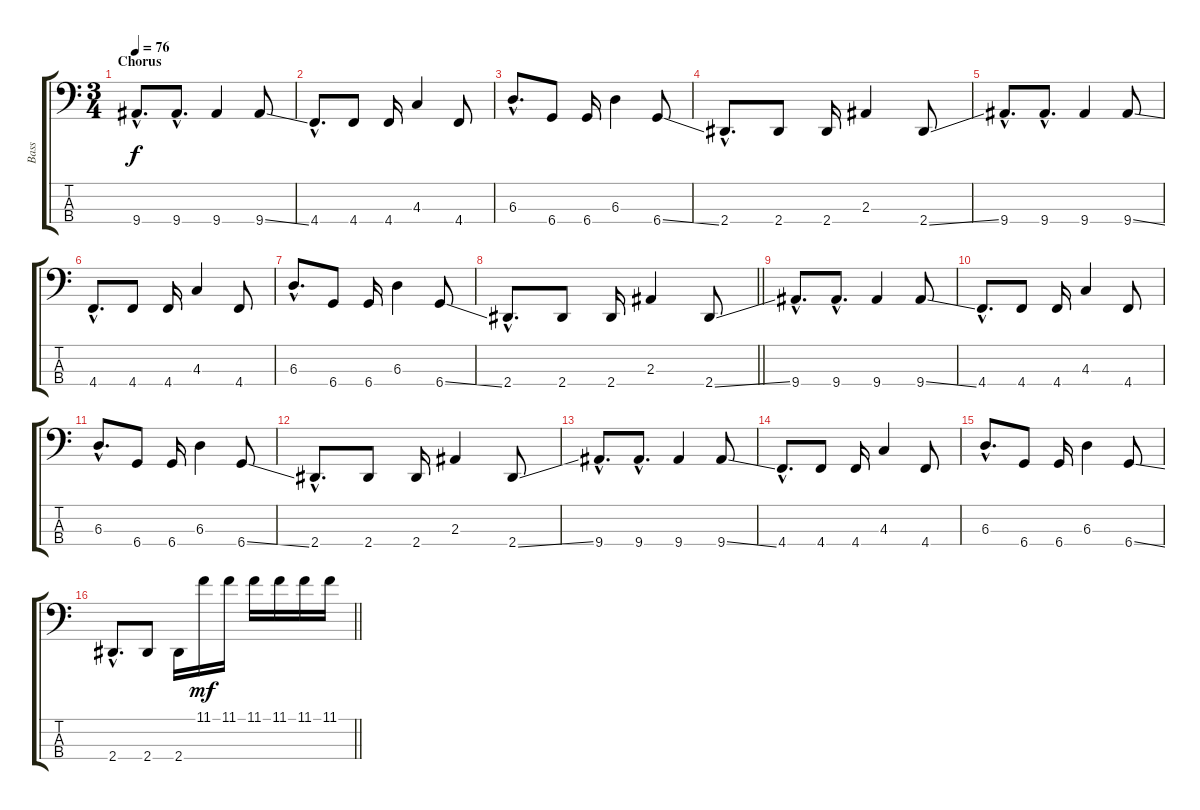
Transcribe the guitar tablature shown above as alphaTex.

\track ("Bass" "Bass") {instrument electricbassfinger}
\staff {score tabs}
\tuning (Gb2 Db2 Ab1 Db1) {hide}
\ts (3 4)
\section ("" "Chorus")
\tempo 76
\clef f4
\ks c
9.4{hac}.8{d dy f} 9.4{hac}.8{d} 9.4.4 9.4{ss}.8 |
4.4{hac}.8{d} 4.4.8 4.4.16 4.3.4 4.4.8 |
6.3{hac}.8{d} 6.4.8 6.4.16 6.3.4 6.4{ss}.8 |
2.4{hac}.8{d} 2.4.8 2.4.16 2.3.4 2.4{ss}.8 |
9.4{hac}.8{d} 9.4{hac}.8{d} 9.4.4 9.4{ss}.8 |
4.4{hac}.8{d} 4.4.8 4.4.16 4.3.4 4.4.8 |
6.3{hac}.8{d} 6.4.8 6.4.16 6.3.4 6.4{ss}.8 |
\barLineRight lightlight
2.4{hac}.8{d} 2.4.8 2.4.16 2.3.4 2.4{ss}.8 |
\section ("" "")
9.4{hac}.8{d} 9.4{hac}.8{d} 9.4.4 9.4{ss}.8 |
4.4{hac}.8{d} 4.4.8 4.4.16 4.3.4 4.4.8 |
6.3{hac}.8{d} 6.4.8 6.4.16 6.3.4 6.4{ss}.8 |
2.4{hac}.8{d} 2.4.8 2.4.16 2.3.4 2.4{ss}.8 |
9.4{hac}.8{d} 9.4{hac}.8{d} 9.4.4 9.4{ss}.8 |
4.4{hac}.8{d} 4.4.8 4.4.16 4.3.4 4.4.8 |
6.3{hac}.8{d} 6.4.8 6.4.16 6.3.4 6.4{ss}.8 |
\barLineRight lightlight
2.4{hac}.8{d} 2.4.8 2.4.16 11.1.16{dy mf} 11.1.16 11.1.16 11.1.16 11.1.16 11.1.16
